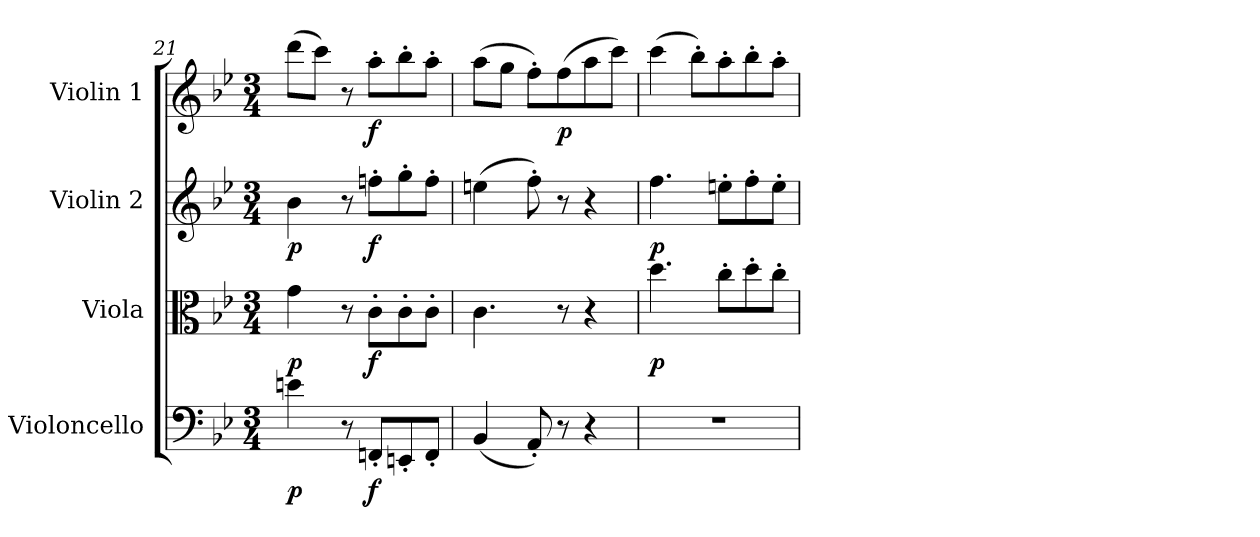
**kern	**dynam	**kern	**dynam	**kern	**dynam	**kern	**dynam
*part4	*part4	*part3	*part3	*part2	*part2	*part1	*part1
*staff4	*staff4	*staff3	*staff3	*staff2	*staff2	*staff1	*staff1
*I"Violoncello	*	*I"Viola	*	*I"Violin 2	*	*I"Violin 1	*
*I'Vc	*	*I'Vla	*	*I'Vln	*	*I'Vln	*
*clefF4	*	*clefC3	*	*clefG2	*	*clefG2	*
*k[b-e-]	*	*k[b-e-]	*	*k[b-e-]	*	*k[b-e-]	*
*M3/4	*	*M3/4	*	*M3/4	*	*M3/4	*
=21	=21	=21	=21	=21	=21	=21	=21
!	!LO:DY:b	!	!LO:DY:b	!	!LO:DY:b	!	!
4en\	p	4g\	p	4b-\	p	(>8ddd\L	.
.	.	.	.	.	.	8ccc\J)	.
8r	.	8r	.	8r	.	8r	.
!	!LO:DY:b	!	!LO:DY:b	!	!LO:DY:b	!	!LO:DY:b
8FFn'/L	f	8c'\L	f	8ffn'\L	f	8aa'\L	f
8EEn'/	.	8c'\	.	8gg'\	.	8bb-'\	.
8FF'/J	.	8c'\J	.	8ff'\J	.	8aa'\J	.
=22	=22	=22	=22	=22	=22	=22	=22
(<4BB-/	.	4.c\	.	(>4een\	.	(>8aa\L	.
.	.	.	.	.	.	8gg\J	.
8AA'/)	.	.	.	8ff'\)	.	8ff'\L)	.
!	!	!	!	!	!	!	!LO:DY:b
8r	.	8r	.	8r	.	(>8ff\	p
4r	.	4r	.	4r	.	8aa\	.
.	.	.	.	.	.	8ccc\J)	.
=23	=23	=23	=23	=23	=23	=23	=23
!	!	!	!LO:DY:b	!	!LO:DY:b	!	!
2.r	.	4.dd\	p	4.ff\	p	(>4ccc\	.
.	.	.	.	.	.	8bb-'\L)	.
.	.	8cc'\L	.	8een'\L	.	8aa'\	.
.	.	8dd'\	.	8ff'\	.	8bb-'\	.
.	.	8cc'\J	.	8ee'\J	.	8aa'\J	.
=	=	=	=	=	=	=	=
*-	*-	*-	*-	*-	*-	*-	*-
